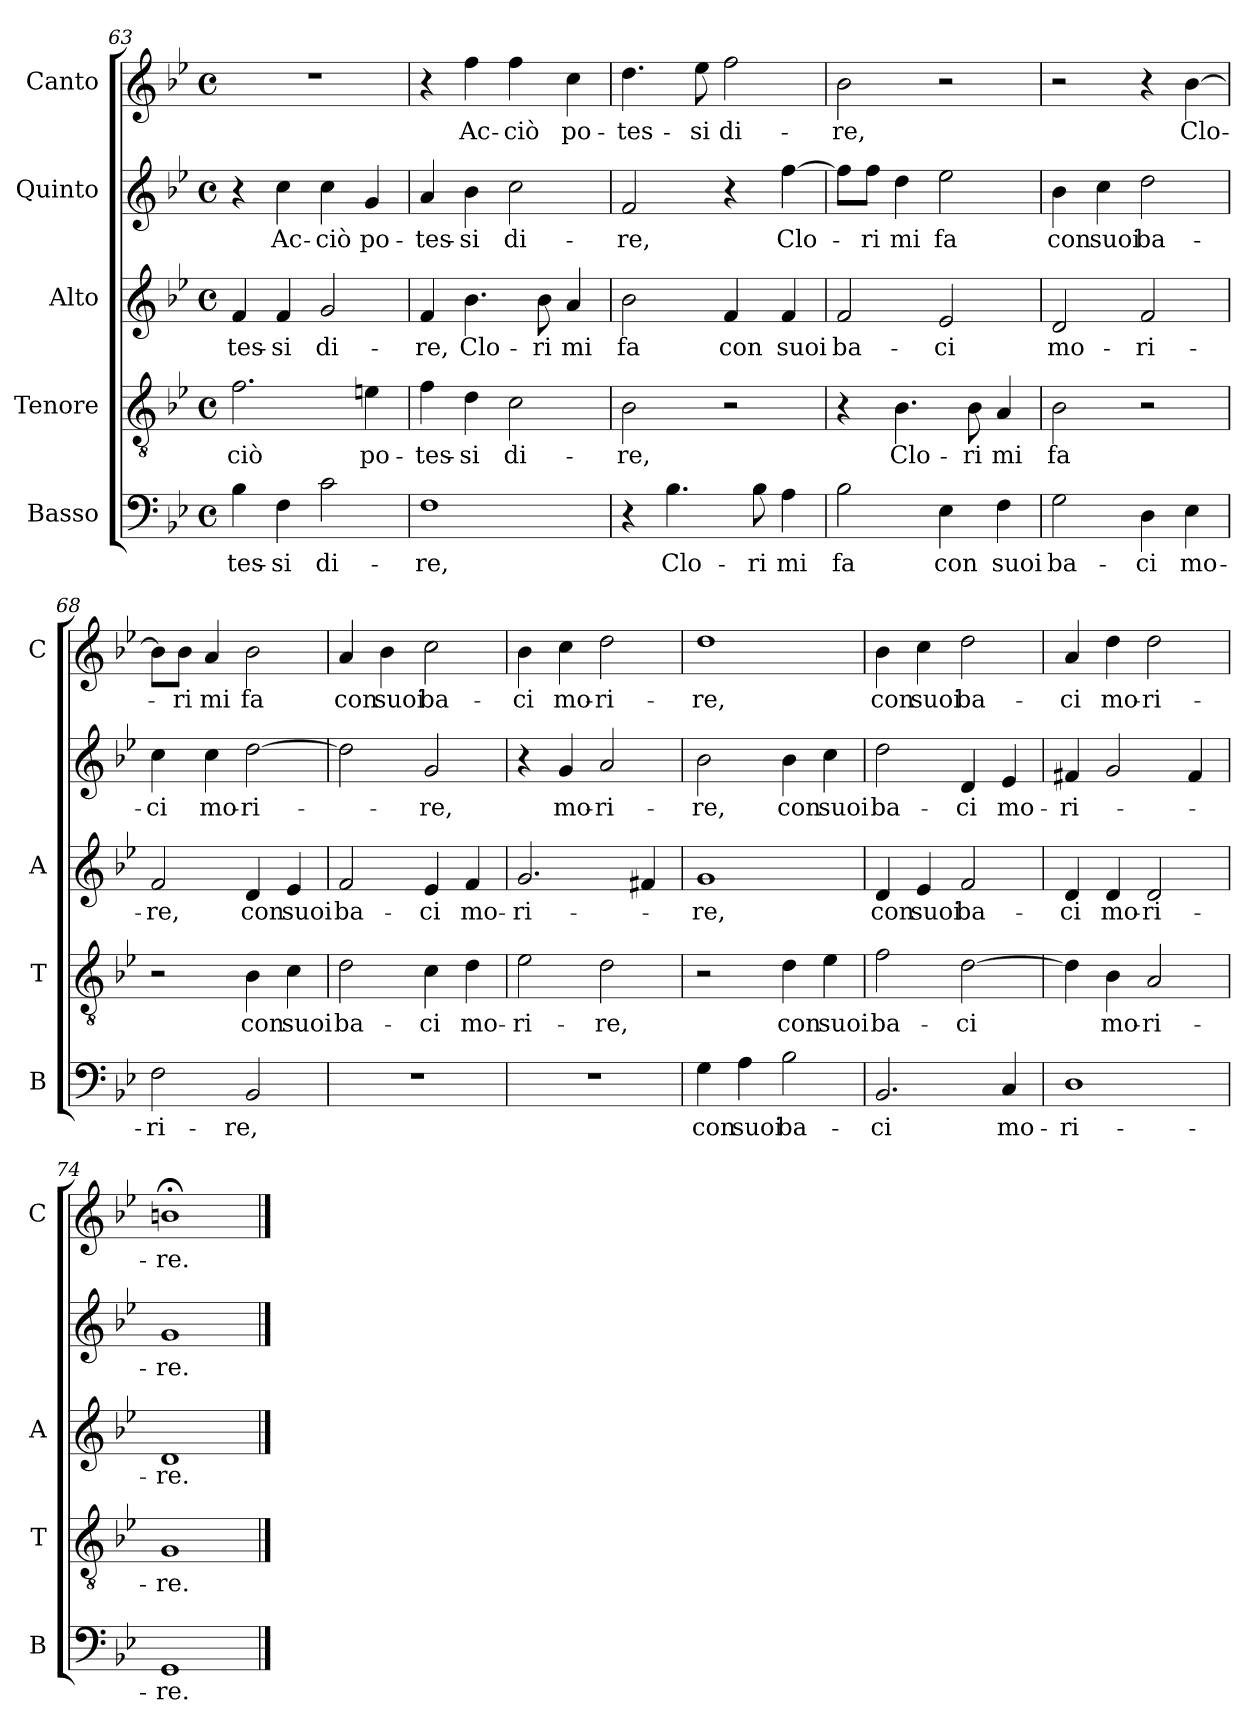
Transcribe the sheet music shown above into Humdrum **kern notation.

**kern	**text	**kern	**text	**kern	**text	**kern	**text	**kern	**text
*part5	*part5	*part4	*part4	*part3	*part3	*part2	*part2	*part1	*part1
*staff5	*staff5	*staff4	*staff4	*staff3	*staff3	*staff2	*staff2	*staff1	*staff1
*I"Basso	*	*I"Tenore	*	*I"Alto	*	*I"Quinto	*	*I"Canto	*
*I'B	*	*I'T	*	*I'A	*	*	*	*I'C	*
*clefF4	*	*clefGv2	*	*clefG2	*	*clefG2	*	*clefG2	*
*k[b-e-]	*	*k[b-e-]	*	*k[b-e-]	*	*k[b-e-]	*	*k[b-e-]	*
*B-:	*	*B-:	*	*B-:	*	*B-:	*	*B-:	*
*M4/4	*	*M4/4	*	*M4/4	*	*M4/4	*	*M4/4	*
*met(c)	*	*met(c)	*	*met(c)	*	*met(c)	*	*met(c)	*
=63	=63	=63	=63	=63	=63	=63	=63	=63	=63
!	!LO:LY:b	!	!LO:LY:b	!	!LO:LY:b	!	!	!	!
4B-\	-tes-	2.f\	-ciò	4f/	-tes-	4r	.	1r	.
!	!LO:LY:b	!	!	!	!LO:LY:b	!	!LO:LY:b	!	!
4F\	-si	.	.	4f/	-si	4cc\	Ac-	.	.
!	!LO:LY:b	!	!	!	!LO:LY:b	!	!LO:LY:b	!	!
2c\	di-	.	.	2g/	di-	4cc\	-ciò	.	.
!	!	!	!LO:LY:b	!	!	!	!LO:LY:b	!	!
.	.	4en\	po-	.	.	4g/	po-	.	.
=64	=64	=64	=64	=64	=64	=64	=64	=64	=64
!	!LO:LY:b	!	!LO:LY:b	!	!LO:LY:b	!	!LO:LY:b	!	!
1F	-re,	4f\	-tes-	4f/	-re,	4a/	-tes-	4r	.
!	!	!	!LO:LY:b	!	!LO:LY:b	!	!LO:LY:b	!	!LO:LY:b
.	.	4d\	-si	4.b-\	Clo-	4b-\	-si	4ff\	Ac-
!	!	!	!LO:LY:b	!	!	!	!LO:LY:b	!	!LO:LY:b
.	.	2c\	di-	.	.	2cc\	di-	4ff\	-ciò
!	!	!	!	!	!LO:LY:b	!	!	!	!
.	.	.	.	8b-\	-ri	.	.	.	.
!	!	!	!	!	!LO:LY:b	!	!	!	!LO:LY:b
.	.	.	.	4a/	mi	.	.	4cc\	po-
=65	=65	=65	=65	=65	=65	=65	=65	=65	=65
!	!	!	!LO:LY:b	!	!LO:LY:b	!	!LO:LY:b	!	!LO:LY:b
4r	.	2B-\	-re,	2b-\	fa	2f/	-re,	4.dd\	-tes-
!	!LO:LY:b	!	!	!	!	!	!	!	!
4.B-\	Clo-	.	.	.	.	.	.	.	.
!	!	!	!	!	!	!	!	!	!LO:LY:b
.	.	.	.	.	.	.	.	8ee-\	-si
!	!	!	!	!	!LO:LY:b	!	!	!	!LO:LY:b
.	.	2r	.	4f/	con	4r	.	2ff\	di-
!	!LO:LY:b	!	!	!	!	!	!	!	!
8B-\	-ri	.	.	.	.	.	.	.	.
!	!LO:LY:b	!	!	!	!LO:LY:b	!	!LO:LY:b	!	!
4A\	mi	.	.	4f/	suoi	[4ff\	Clo-	.	.
=66	=66	=66	=66	=66	=66	=66	=66	=66	=66
!	!LO:LY:b	!	!	!	!LO:LY:b	!	!	!	!LO:LY:b
2B-\	fa	4r	.	2f/	ba-	8ff\L]	.	2b-\	-re,
!	!	!	!	!	!	!	!LO:LY:b	!	!
.	.	.	.	.	.	8ff\J	-ri	.	.
!	!	!	!LO:LY:b	!	!	!	!LO:LY:b	!	!
.	.	4.B-\	Clo-	.	.	4dd\	mi	.	.
!	!LO:LY:b	!	!	!	!LO:LY:b	!	!LO:LY:b	!	!
4E-\	con	.	.	2e-/	-ci	2ee-\	fa	2r	.
!	!	!	!LO:LY:b	!	!	!	!	!	!
.	.	8B-\	-ri	.	.	.	.	.	.
!	!LO:LY:b	!	!LO:LY:b	!	!	!	!	!	!
4F\	suoi	4A/	mi	.	.	.	.	.	.
!!LO:LB:g=z
=67	=67	=67	=67	=67	=67	=67	=67	=67	=67
!	!LO:LY:b	!	!LO:LY:b	!	!LO:LY:b	!	!LO:LY:b	!	!
2G\	ba-	2B-\	fa	2d/	mo-	4b-\	con	2r	.
!	!	!	!	!	!	!	!LO:LY:b	!	!
.	.	.	.	.	.	4cc\	suoi	.	.
!	!LO:LY:b	!	!	!	!LO:LY:b	!	!LO:LY:b	!	!
4D\	-ci	2r	.	2f/	-ri-	2dd\	ba-	4r	.
!	!LO:LY:b	!	!	!	!	!	!	!	!LO:LY:b
4E-\	mo-	.	.	.	.	.	.	[4b-\	Clo-
=68	=68	=68	=68	=68	=68	=68	=68	=68	=68
!	!LO:LY:b	!	!	!	!LO:LY:b	!	!LO:LY:b	!	!
2F\	-ri-	2r	.	2f/	-re,	4cc\	-ci	8b-\L]	.
!	!	!	!	!	!	!	!	!	!LO:LY:b
.	.	.	.	.	.	.	.	8b-\J	-ri
!	!	!	!	!	!	!	!LO:LY:b	!	!LO:LY:b
.	.	.	.	.	.	4cc\	mo-	4a/	mi
!	!LO:LY:b	!	!LO:LY:b	!	!LO:LY:b	!	!LO:LY:b	!	!LO:LY:b
2BB-/	-re,	4B-\	con	4d/	con	[2dd\	-ri-	2b-\	fa
!	!	!	!LO:LY:b	!	!LO:LY:b	!	!	!	!
.	.	4c\	suoi	4e-/	suoi	.	.	.	.
=69	=69	=69	=69	=69	=69	=69	=69	=69	=69
!	!	!	!LO:LY:b	!	!LO:LY:b	!	!	!	!LO:LY:b
1r	.	2d\	ba-	2f/	ba-	2dd\]	.	4a/	con
!	!	!	!	!	!	!	!	!	!LO:LY:b
.	.	.	.	.	.	.	.	4b-\	suoi
!	!	!	!LO:LY:b	!	!LO:LY:b	!	!LO:LY:b	!	!LO:LY:b
.	.	4c\	-ci	4e-/	-ci	2g/	-re,	2cc\	ba-
!	!	!	!LO:LY:b	!	!LO:LY:b	!	!	!	!
.	.	4d\	mo-	4f/	mo-	.	.	.	.
=70	=70	=70	=70	=70	=70	=70	=70	=70	=70
!	!	!	!LO:LY:b	!	!LO:LY:b	!	!	!	!LO:LY:b
1r	.	2e-\	-ri-	2.g/	-ri-	4r	.	4b-\	-ci
!	!	!	!	!	!	!	!LO:LY:b	!	!LO:LY:b
.	.	.	.	.	.	4g/	mo-	4cc\	mo-
!	!	!	!LO:LY:b	!	!	!	!LO:LY:b	!	!LO:LY:b
.	.	2d\	-re,	.	.	2a/	-ri-	2dd\	-ri-
.	.	.	.	4f#X/	.	.	.	.	.
=71	=71	=71	=71	=71	=71	=71	=71	=71	=71
!	!LO:LY:b	!	!	!	!LO:LY:b	!	!LO:LY:b	!	!LO:LY:b
4G\	con	2r	.	1g	-re,	2b-\	-re,	1dd	-re,
!	!LO:LY:b	!	!	!	!	!	!	!	!
4A\	suoi	.	.	.	.	.	.	.	.
!	!LO:LY:b	!	!LO:LY:b	!	!	!	!LO:LY:b	!	!
2B-\	ba-	4d\	con	.	.	4b-\	con	.	.
!	!	!	!LO:LY:b	!	!	!	!LO:LY:b	!	!
.	.	4e-\	suoi	.	.	4cc\	suoi	.	.
=72	=72	=72	=72	=72	=72	=72	=72	=72	=72
!	!LO:LY:b	!	!LO:LY:b	!	!LO:LY:b	!	!LO:LY:b	!	!LO:LY:b
2.BB-/	-ci	2f\	ba-	4d/	con	2dd\	ba-	4b-\	con
!	!	!	!	!	!LO:LY:b	!	!	!	!LO:LY:b
.	.	.	.	4e-/	suoi	.	.	4cc\	suoi
!	!	!	!LO:LY:b	!	!LO:LY:b	!	!LO:LY:b	!	!LO:LY:b
.	.	[2d\	-ci	2f/	ba-	4d/	-ci	2dd\	ba-
!	!LO:LY:b	!	!	!	!	!	!LO:LY:b	!	!
4C/	mo-	.	.	.	.	4e-/	mo-	.	.
=73	=73	=73	=73	=73	=73	=73	=73	=73	=73
!	!LO:LY:b	!	!	!	!LO:LY:b	!	!LO:LY:b	!	!LO:LY:b
1D	-ri-	4d\]	.	4d/	-ci	4f#X/	-ri-	4a/	-ci
!	!	!	!LO:LY:b	!	!LO:LY:b	!	!	!	!LO:LY:b
.	.	4B-\	mo-	4d/	mo-	2g/	.	4dd\	mo-
!	!	!	!LO:LY:b	!	!LO:LY:b	!	!	!	!LO:LY:b
.	.	2A/	-ri-	2d/	-ri-	.	.	2dd\	-ri-
.	.	.	.	.	.	4f#/	.	.	.
=74	=74	=74	=74	=74	=74	=74	=74	=74	=74
!	!LO:LY:b	!	!LO:LY:b	!	!LO:LY:b	!	!LO:LY:b	!	!LO:LY:b
1GG	-re.	1G	-re.	1d	-re.	1g	-re.	1bn;<	-re.
==	==	==	==	==	==	==	==	==	==
*-	*-	*-	*-	*-	*-	*-	*-	*-	*-
